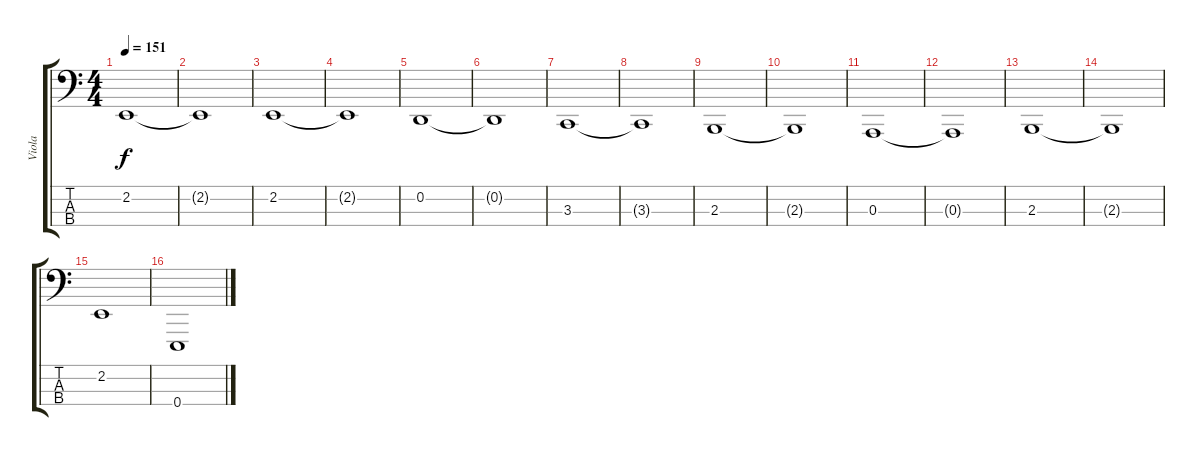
\track ("Viola" "Viola") {instrument viola}
\staff {score tabs}
\tuning (G2 D2 A1 E1) {hide}
\ts (4 4)
\tempo 151
\clef f4
\ks c
2.2.1{dy f} |
2.2{t}.1 |
2.2.1 |
2.2{t}.1 |
0.2.1 |
0.2{t}.1 |
3.3.1 |
3.3{t}.1 |
2.3.1 |
2.3{t}.1 |
0.3.1 |
0.3{t}.1 |
2.3.1 |
2.3{t}.1 |
2.2.1 |
0.4.1
